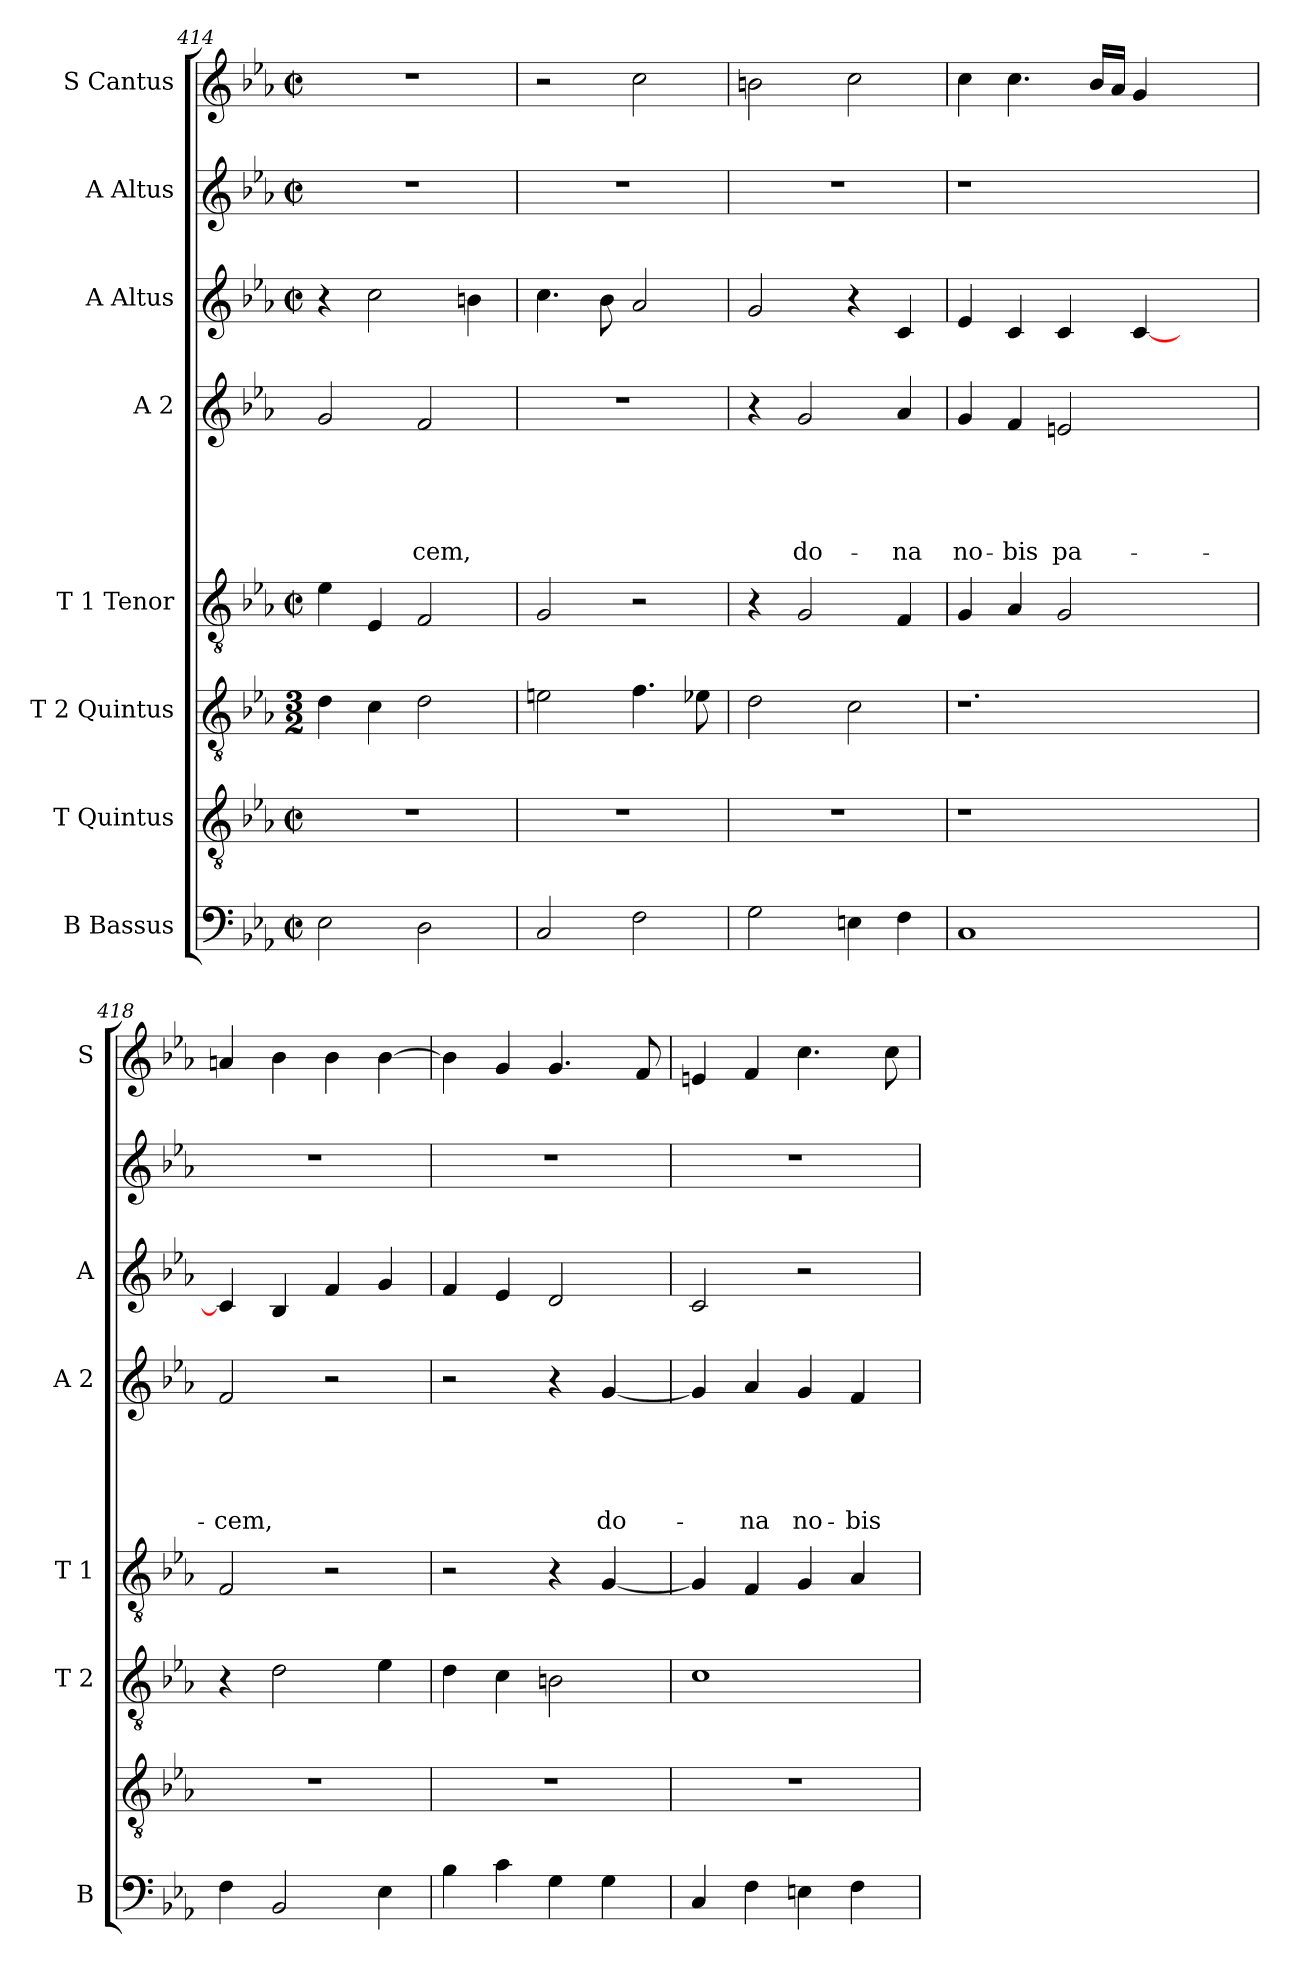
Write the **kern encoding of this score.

**kern	**kern	**kern	**kern	**kern	**text	**text	**text	**text	**text	**kern	**kern	**kern
*part8	*part7	*part6	*part5	*part4	*part4	*part4	*part4	*part4	*part4	*part3	*part2	*part1
*staff8	*staff7	*staff6	*staff5	*staff4	*staff4	*staff4	*staff4	*staff4	*staff4	*staff3	*staff2	*staff1
*I"B Bassus	*I"T Quintus	*I"T 2 Quintus	*I"T 1 Tenor	*I"A 2	*	*	*	*	*	*I"A Altus	*I"A Altus	*I"S Cantus
*I'B	*	*I'T 2	*I'T 1	*I'A 2	*	*	*	*	*	*I'A	*	*I'S
*clefF4	*clefGv2	*clefGv2	*clefGv2	*clefG2	*	*	*	*	*	*clefG2	*clefG2	*clefG2
*k[b-e-a-]	*k[b-e-a-]	*k[b-e-a-]	*k[b-e-a-]	*k[b-e-a-]	*	*	*	*	*	*k[b-e-a-]	*k[b-e-a-]	*k[b-e-a-]
*E-:	*E-:	*E-:	*E-:	*E-:	*	*	*	*	*	*E-:	*E-:	*E-:
*M2/2	*M2/2	*M3/2	*M2/2	*	*	*	*	*	*	*M2/2	*M2/2	*M2/2
*met(c|)	*met(c|)	*	*met(c|)	*	*	*	*	*	*	*met(c|)	*met(c|)	*met(c|)
=414	=414	=414	=414	=414	=414	=414	=414	=414	=414	=414	=414	=414
2E-\	1r	4d\	4e-\	2g/	.	.	.	.	.	4r	1r	1r
.	.	4c\	4E-/	.	.	.	.	.	.	2cc\	.	.
!	!	!	!	!	!	!	!	!	!LO:LY:b	!	!	!
2D\	.	2d\	2F/	2f/	.	.	.	.	-cem,	.	.	.
.	.	.	.	.	.	.	.	.	.	4bn\	.	.
=415	=415	=415	=415	=415	=415	=415	=415	=415	=415	=415	=415	=415
2C/	1r	2en\	2G/	1r	.	.	.	.	.	4.cc\	1r	2r
.	.	.	.	.	.	.	.	.	.	8b-\	.	.
2F\	.	4.f\	2r	.	.	.	.	.	.	2a-/	.	2cc\
.	.	8e-X\	.	.	.	.	.	.	.	.	.	.
=416	=416	=416	=416	=416	=416	=416	=416	=416	=416	=416	=416	=416
2G\	1r	2d\	4r	4r	.	.	.	.	.	2g/	1r	2bn\
!	!	!	!	!	!	!	!	!	!LO:LY:b	!	!	!
.	.	.	2G/	2g/	.	.	.	.	do-	.	.	.
4En\	.	2c\	.	.	.	.	.	.	.	4r	.	2cc\
!	!	!	!	!	!	!	!	!	!LO:LY:b	!	!	!
4F\	.	.	4F/	4a-/	.	.	.	.	-na	4c/	.	.
=417	=417	=417	=417	=417	=417	=417	=417	=417	=417	=417	=417	=417
!	!	!	!	!	!	!	!	!	!LO:LY:b	!	!	!
1C	1r	1.r	4G/	4g/	.	.	.	.	no-	4e-/	1r	4cc\
!	!	!	!	!	!	!	!	!	!LO:LY:b	!	!	!
.	.	.	4A-/	4f/	.	.	.	.	-bis	4c/	.	4.cc\
!	!	!	!	!	!	!	!	!	!LO:LY:b	!	!	!
.	.	.	2G/	2en/	.	.	.	.	pa-	4c/	.	.
.	.	.	.	.	.	.	.	.	.	.	.	16b-/LL
.	.	.	.	.	.	.	.	.	.	.	.	16a-/JJ
.	.	.	.	.	.	.	.	.	.	[>4c/	.	4g/
2ryy	2ryy	.	2ryy	2ryy	.	.	.	.	.	2ryy	2ryy	2ryy
!!LO:PB:g=z
=418	=418	=418	=418	=418	=418	=418	=418	=418	=418	=418	=418	=418
!	!	!	!	!	!	!	!	!	!LO:LY:b	!	!	!
4F\	1r	4r	2F/	2f/	.	.	.	.	-cem,	4c/]	1r	4an/
2BB-/	.	2d\	.	.	.	.	.	.	.	4B-/	.	4b-\
.	.	.	2r	2r	.	.	.	.	.	4f/	.	4b-\
4E-\	.	4e-\	.	.	.	.	.	.	.	4g/	.	[>4b-\
=419	=419	=419	=419	=419	=419	=419	=419	=419	=419	=419	=419	=419
4B-\	1r	4d\	2r	2r	.	.	.	.	.	4f/	1r	4b-\]
4c\	.	4c\	.	.	.	.	.	.	.	4e-/	.	4g/
4G\	.	2Bn\	4r	4r	.	.	.	.	.	2d/	.	4.g/
!	!	!	!	!	!	!	!	!	!LO:LY:b	!	!	!
4G\	.	.	[<4G/	[<4g/	.	.	.	.	do-	.	.	.
.	.	.	.	.	.	.	.	.	.	.	.	8f/
=420	=420	=420	=420	=420	=420	=420	=420	=420	=420	=420	=420	=420
4C/	1r	1c	4G/]	4g/]	.	.	.	.	.	2c/	1r	4en/
!	!	!	!	!	!	!	!	!	!LO:LY:b	!	!	!
4F\	.	.	4F/	4a-/	.	.	.	.	-na	.	.	4f/
!	!	!	!	!	!	!	!	!	!LO:LY:b	!	!	!
4En\	.	.	4G/	4g/	.	.	.	.	no-	2r	.	4.cc\
!	!	!	!	!	!	!	!	!	!LO:LY:b	!	!	!
4F\	.	.	4A-/	4f/	.	.	.	.	-bis	.	.	.
.	.	.	.	.	.	.	.	.	.	.	.	8cc\
=	=	=	=	=	=	=	=	=	=	=	=	=
*-	*-	*-	*-	*-	*-	*-	*-	*-	*-	*-	*-	*-
